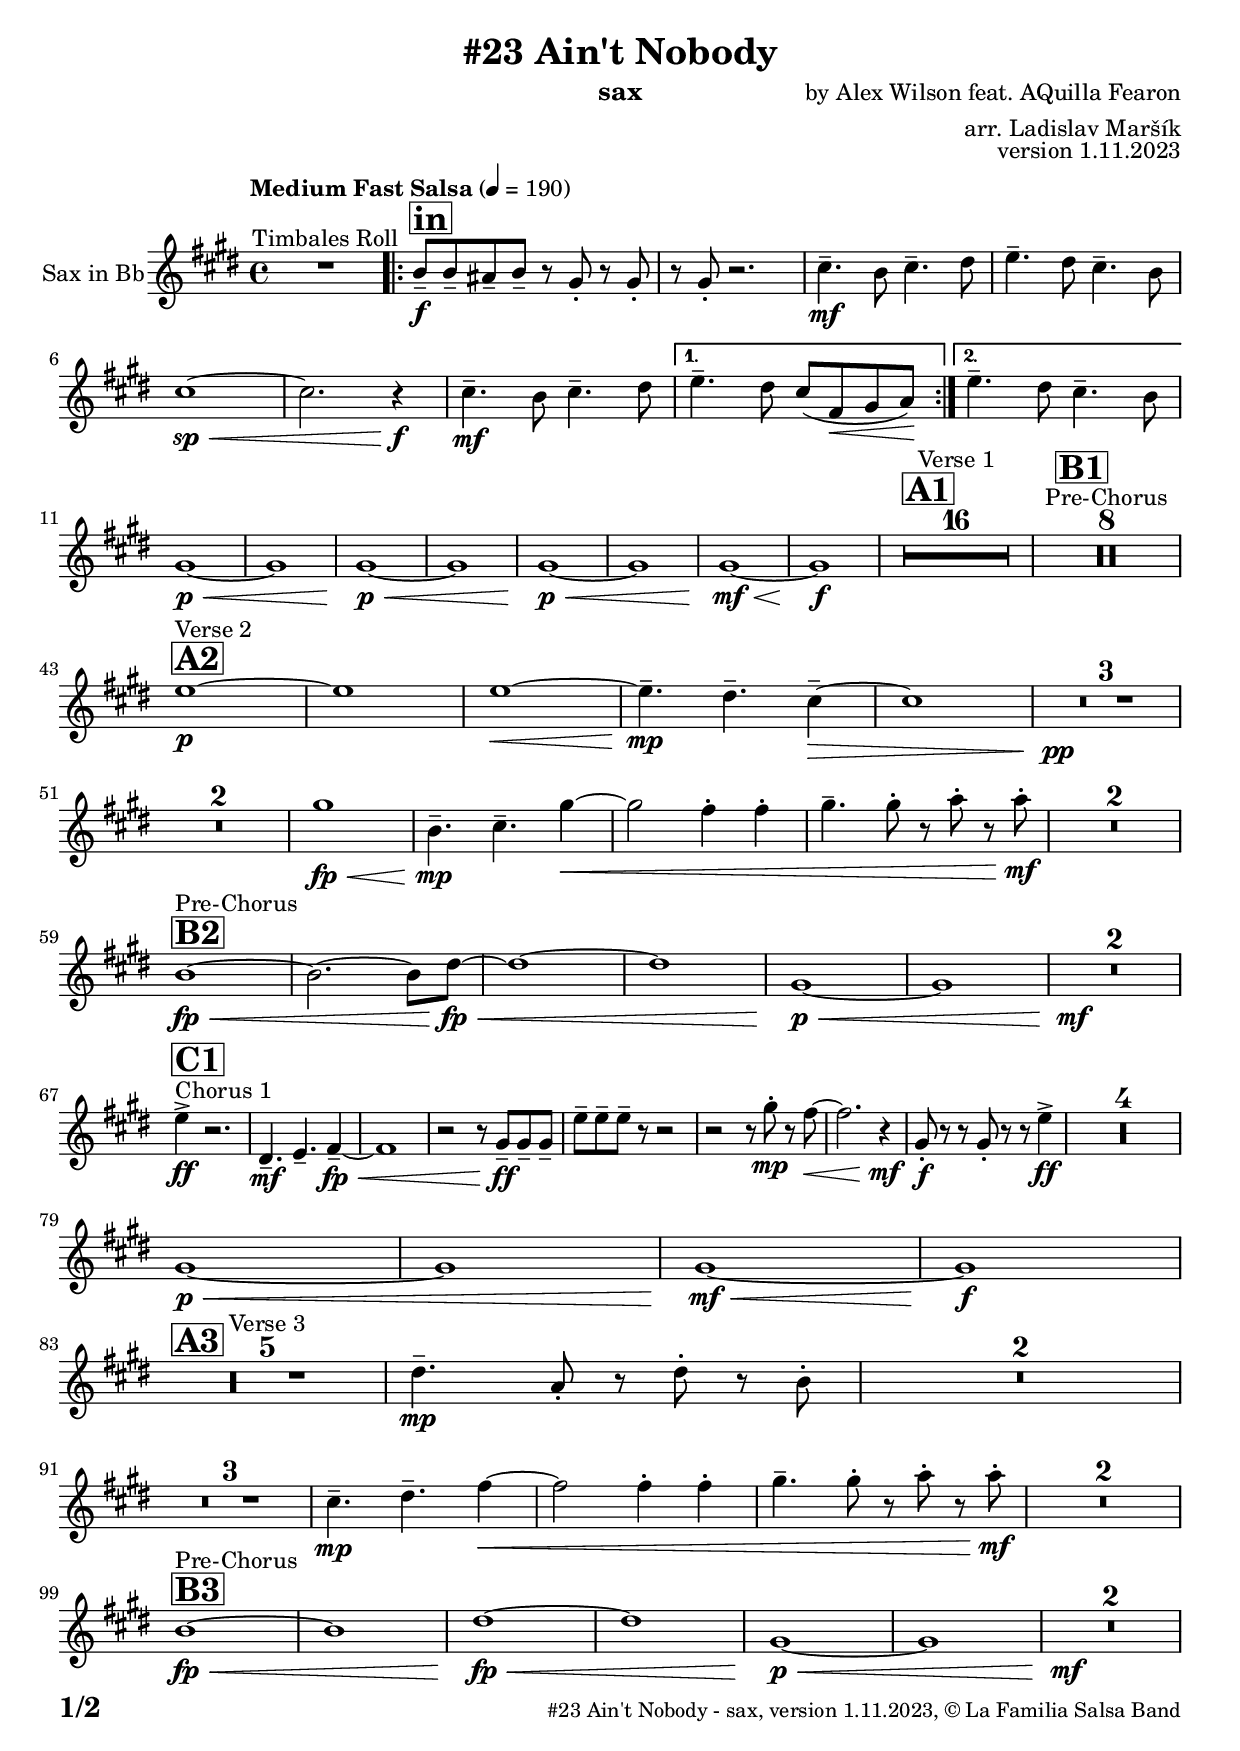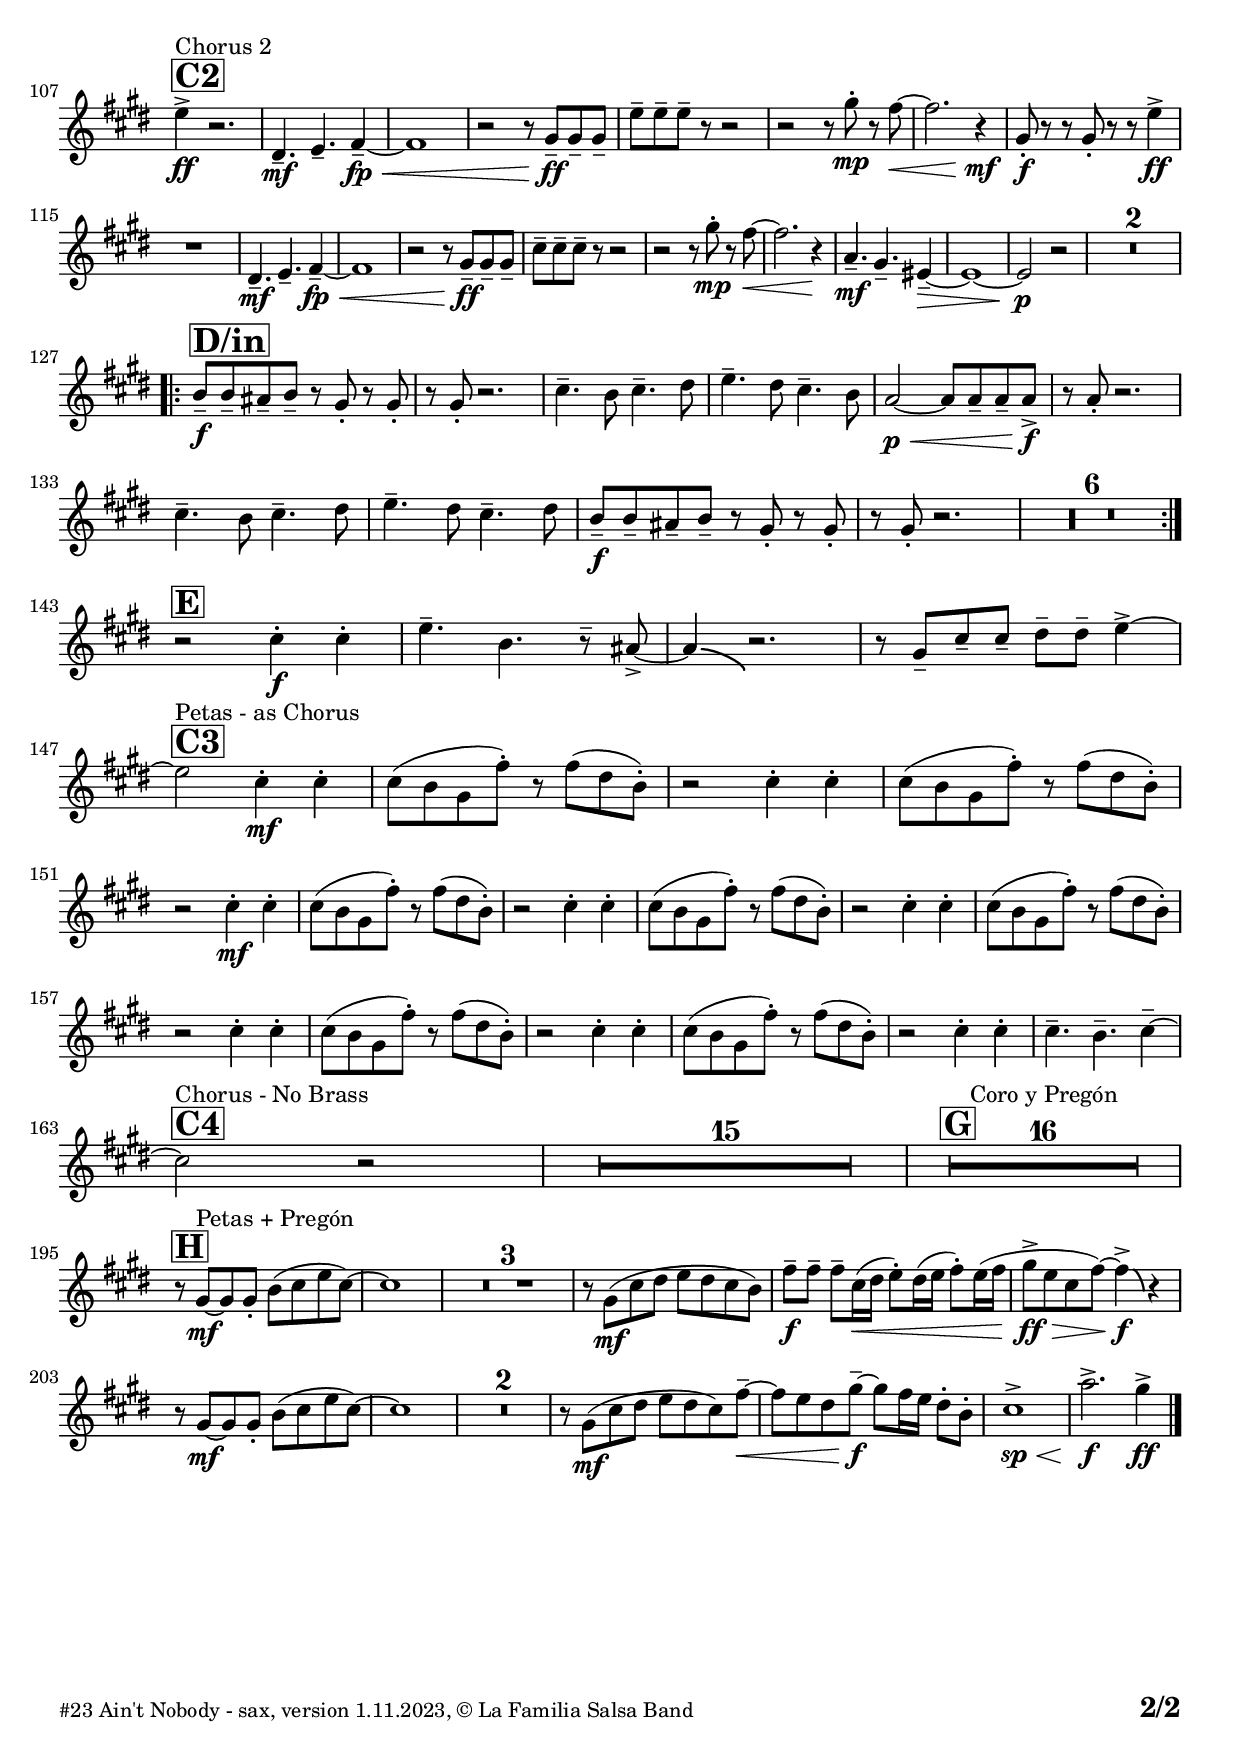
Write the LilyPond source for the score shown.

\version "2.24.0"

% Sheet revision 2022_09


\header {
  title = "#23 Ain't Nobody"
  instrument = "sax"
  composer = "by Alex Wilson feat. AQuilla Fearon"
  arranger = "arr. Ladislav Maršík"
  opus = "version 1.11.2023"
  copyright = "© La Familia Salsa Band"
}

inst =
#(define-music-function
  (string)
  (string?)
  #{ <>^\markup \abs-fontsize #16 \bold \box #string #})

makePercent = #(define-music-function (note) (ly:music?)
                 (make-music 'PercentEvent 'length (ly:music-length note)))

#(define (test-stencil grob text)
   (let* ((orig (ly:grob-original grob))
          (siblings (ly:spanner-broken-into orig)) ; have we been split?
          (refp (ly:grob-system grob))
          (left-bound (ly:spanner-bound grob LEFT))
          (right-bound (ly:spanner-bound grob RIGHT))
          (elts-L (ly:grob-array->list (ly:grob-object left-bound 'elements)))
          (elts-R (ly:grob-array->list (ly:grob-object right-bound 'elements)))
          (break-alignment-L
           (filter
            (lambda (elt) (grob::has-interface elt 'break-alignment-interface))
            elts-L))
          (break-alignment-R
           (filter
            (lambda (elt) (grob::has-interface elt 'break-alignment-interface))
            elts-R))
          (break-alignment-L-ext (ly:grob-extent (car break-alignment-L) refp X))
          (break-alignment-R-ext (ly:grob-extent (car break-alignment-R) refp X))
          (num
           (markup text))
          (num
           (if (or (null? siblings)
                   (eq? grob (car siblings)))
               num
               (make-parenthesize-markup num)))
          (num (grob-interpret-markup grob num))
          (num-stil-ext-X (ly:stencil-extent num X))
          (num-stil-ext-Y (ly:stencil-extent num Y))
          (num (ly:stencil-aligned-to num X CENTER))
          (num
           (ly:stencil-translate-axis
            num
            (+ (interval-length break-alignment-L-ext)
               (* 0.5
                  (- (car break-alignment-R-ext)
                     (cdr break-alignment-L-ext))))
            X))
          (bracket-L
           (markup
            #:path
            0.1 ; line-thickness
            `((moveto 0.5 ,(* 0.5 (interval-length num-stil-ext-Y)))
              (lineto ,(* 0.5
                          (- (car break-alignment-R-ext)
                             (cdr break-alignment-L-ext)
                             (interval-length num-stil-ext-X)))
                      ,(* 0.5 (interval-length num-stil-ext-Y)))
              (closepath)
              (rlineto 0.0
                       ,(if (or (null? siblings) (eq? grob (car siblings)))
                            -1.0 0.0)))))
          (bracket-R
           (markup
            #:path
            0.1
            `((moveto ,(* 0.5
                          (- (car break-alignment-R-ext)
                             (cdr break-alignment-L-ext)
                             (interval-length num-stil-ext-X)))
                      ,(* 0.5 (interval-length num-stil-ext-Y)))
              (lineto 0.5
                      ,(* 0.5 (interval-length num-stil-ext-Y)))
              (closepath)
              (rlineto 0.0
                       ,(if (or (null? siblings) (eq? grob (last siblings)))
                            -1.0 0.0)))))
          (bracket-L (grob-interpret-markup grob bracket-L))
          (bracket-R (grob-interpret-markup grob bracket-R))
          (num (ly:stencil-combine-at-edge num X LEFT bracket-L 0.4))
          (num (ly:stencil-combine-at-edge num X RIGHT bracket-R 0.4)))
     num))

#(define-public (Measure_attached_spanner_engraver context)
   (let ((span '())
         (finished '())
         (event-start '())
         (event-stop '()))
     (make-engraver
      (listeners ((measure-counter-event engraver event)
                  (if (= START (ly:event-property event 'span-direction))
                      (set! event-start event)
                      (set! event-stop event))))
      ((process-music trans)
       (if (ly:stream-event? event-stop)
           (if (null? span)
               (ly:warning "You're trying to end a measure-attached spanner but you haven't started one.")
               (begin (set! finished span)
                 (ly:engraver-announce-end-grob trans finished event-start)
                 (set! span '())
                 (set! event-stop '()))))
       (if (ly:stream-event? event-start)
           (begin (set! span (ly:engraver-make-grob trans 'MeasureCounter event-start))
             (set! event-start '()))))
      ((stop-translation-timestep trans)
       (if (and (ly:spanner? span)
                (null? (ly:spanner-bound span LEFT))
                (moment<=? (ly:context-property context 'measurePosition) ZERO-MOMENT))
           (ly:spanner-set-bound! span LEFT
                                  (ly:context-property context 'currentCommandColumn)))
       (if (and (ly:spanner? finished)
                (moment<=? (ly:context-property context 'measurePosition) ZERO-MOMENT))
           (begin
            (if (null? (ly:spanner-bound finished RIGHT))
                (ly:spanner-set-bound! finished RIGHT
                                       (ly:context-property context 'currentCommandColumn)))
            (set! finished '())
            (set! event-start '())
            (set! event-stop '()))))
      ((finalize trans)
       (if (ly:spanner? finished)
           (begin
            (if (null? (ly:spanner-bound finished RIGHT))
                (set! (ly:spanner-bound finished RIGHT)
                      (ly:context-property context 'currentCommandColumn)))
            (set! finished '())))
       (if (ly:spanner? span)
           (begin
            (ly:warning "I think there's a dangling measure-attached spanner :-(")
            (ly:grob-suicide! span)
            (set! span '())))))))

\layout {
  \context {
    \Staff
    \consists #Measure_attached_spanner_engraver
    \override MeasureCounter.font-encoding = #'latin1
    \override MeasureCounter.font-size = 0
    \override MeasureCounter.outside-staff-padding = 2
    \override MeasureCounter.outside-staff-horizontal-padding = #0
  }
}

repeatBracket = #(define-music-function
                  (parser location N note)
                  (number? ly:music?)
                  #{
                    \override Staff.MeasureCounter.stencil =
                    #(lambda (grob) (test-stencil grob #{ #(string-append(number->string N) "x") #} ))
                    \startMeasureCount
                    \repeat volta #N { $note }
                    \stopMeasureCount
                  #}
                  )

Sax = \new Voice
\transpose c a'
%\transpose c d
\relative c' {
  \set Staff.instrumentName = \markup {
    \center-align { "Sax in Bb" }
  }
  \set Staff.midiInstrument = "alto sax"
  \set Staff.midiMaximumVolume = #0.9

  \key e \minor
  \time 4/4
  \tempo "Medium Fast Salsa" 4 = 190

  R1 ^\markup { "Timbales Roll" }
  
  \inst "in"
  \repeat volta 2 { 
    d,8 \f -- d -- cis -- d --  r b -. r b -. |
    r b -. r2. |
    e4. \mf -- d8 e4. -- fis8  |
    g4. -- fis8 e4. -- d8 |
    e1 \sp \< ~ |
    e2. r4 \f \! |
    e4. \mf -- d8 e4. -- fis8  |
  }
    \alternative { 
    {
      g4. -- fis8 e ( a, \< b c \! ) |
    } 
    {
      g'4. -- fis8 e4. -- d8 |
    }
  }
  \break
  b1 \p \< ~ |
  b1 |
  b1 \p \< ~ |
  b1 |
  b1 \! \p \< ~ |
  b1 |
  b1  \! \mf \< ~ |
  b1 \! \f |
  
  \inst "A1"
  \set Score.skipBars = ##t R1*16 ^\markup { "Verse 1" }
  
  \inst "B1"
  \set Score.skipBars = ##t R1*8 ^\markup { "Pre-Chorus" }
  
  \break
  \inst "A2" 
  g'1 \p ^\markup { "Verse 2" }  ~ |
  g1  |
  g1 \< ~ |
  g4.\mp -- fis4. -- e4 -- ~ \> |
  e1 |
  R1 * 3 \pp \! | \break
  R1 * 2
  b'1 \! \fp \< ||
  d,4.\! \mp -- e4. -- b'4 ~ \< |
  b2 a4 -. a4 -. |
  b4. -- b8 -. r c -. r c -. \mf \! |
  R1 * 2
  \break
  \inst "B2"
  d,1 ^\markup { "Pre-Chorus" } \fp \< ~ |
  d2. ~ d8 fis \! \fp \< ~ |
  fis1 ~ |
  fis1 |
  b,1 \p \< ~ |
  b1 |
  R1*2 \! \mf
  \break
  s1 * 0
  ^\markup { "Chorus 1" }
  \inst "C1"
  g'4 \accent \ff r2. |
  fis,4. -- \mf g4. -- a4 -- ~ \fp \< |
  a1 |
  r2 r8 b8 \ff -- b -- b -- |
  g' -- g -- g -- r8 r2 |
  r2 r8 b -. \mp r a ~ \< |
  a2. r4 \! \mf |
  b,8 \f \! -. r r b -. r r g'4 \ff \accent |
  R1*4
  
  \break
  b,1 \p \< ~ |
  b1 |
  b1  \! \mf \< ~ |
  b1 \! \f |
  \break

  \inst "A3"
  R1 * 5 ^\markup { "Verse 3" } 
  fis'4. \mp -- c8 -. r fis -. r  d -. |
  R1 * 2 \break
  R1 * 3
  e4.\! \mp -- fis4. -- a4 ~ \< ||
  a2 a4 -. a4 -. |
  b4. -- b8 -. r c -. r c -. \mf \! |
  R1 * 2 \break

  \inst "B3"
  d,1 ^\markup { "Pre-Chorus" } \fp \< ~ |
  d1 |
  fis1 \! \fp \< ~ |
  fis1 |
  b,1 \p \< ~ |
  b1 |
  R1*2 \! \mf \break
  
    \inst "C2"
    s1*0 ^\markup { "Chorus 2" }
   g'4 \accent \ff r2. |
  fis,4. -- \mf g4. -- a4 -- ~ \fp \< |
  a1 |
  r2 r8 b8 \ff -- b -- b -- |
  g' -- g -- g -- r8 r2 |
  r2 r8 b -. \mp r a ~ \< |
  a2. r4 \! \mf |
  b,8 \f \! -. r r b -. r r g'4 \ff \accent | \break
  R1 |
  fis,4. -- \mf g4. -- a4 -- ~ \fp \< |
  a1 |
  r2 r8 b8 \ff -- b -- b -- |
  e -- e -- e -- r8 r2 |
  r2 r8 b' -. \mp r a ~ \< |
  a2. r4 \! |
  c,4. -- \mf b4. -- gis4 -- \> ~ |
  gis1 ~ |
  gis2 \p r2 |
  R1 * 2 \break
  
  \inst "D/in"
  \repeat volta 2 { 
     d'8 \f -- d -- cis -- d --  r b -. r b -. |
    r b -. r2. |
    e4. -- d8 e4. -- fis8  |
    g4. -- fis8 e4. -- d8 |
    c2 \p \< ~ c8 c -- c -- c -> \f |
    r8 c -. r2.  |
    e4. -- d8 e4. -- fis8  |
    g4. -- fis8 e4. -- fis8 |
    d8 \f -- d -- cis -- d --  r b -. r b -. |
    r b -. r2. |
    R1*6 \break
  }
  
  \inst "E"
  r2 e4 \f -. e -. |
  g4. -- d4. r8 -- cis8 -> ~ |
  cis4 \bendAfter #-4 r2. |
  r8 b -- e -- e -- fis -- fis -- g4 -> ~ | \break
  
  \inst "C3"
  g2 ^\markup { "Petas - as Chorus" } e4 -. \mf e -. |
  e8 ( d b a' -. ) r a ( fis d -. ) |
  r2 e4 -. e -. |
  e8 ( d b a' -. ) r a ( fis d -. ) | \break
  r2 e4 -. \mf e -. |
  e8 ( d b a' -. ) r a ( fis d -. ) |
  r2 e4 -. e -. |
  e8 ( d b a' -. ) r a ( fis d -. ) |
  r2 e4 -. e -. |
  e8 ( d b a' -. ) r a ( fis d -. ) | \break
  r2 e4 -. e -. |
  e8 ( d b a' -. ) r a ( fis d -. ) |
  r2 e4 -. e -. |
  e8 ( d b a' -. ) r a ( fis d -. ) |
  r2 e4 -. e -. |
  e4. -- d4. -- e4 ~ -- | \break 
   \inst "C4"
  e2 ^\markup { "Chorus - No Brass" } r2 |
  R1 * 15 | 
  \inst "G"
  R1 * 16 ^\markup { "Coro y Pregón" }  | \break
  \inst "H"
  r8 b \mf ~ ^\markup { "Petas + Pregón" } b8 b -. d ( e g e ~ ) |
  e1 |
  R1 * 3 |
  r8 b \mf ( e fis g fis e d ) |
  a' \f -- a -- a -- e16 ( \< fis g8 -. ) fis16 ( g a8 -. ) g16 ( a |
  b8 \ff -> \> g e a8 ) ~ a4 \bendAfter #-4 -> \f r4 | \break
  r8 b, \mf ~ b8 b -. d ( e g e ~ ) |
  e1 |
  R1* 2  |
  r8 b \mf ( e fis g fis e ) a \< -- ~ |
  a g fis b \f -- ~ b a16 g fis8 -. d -. |
  e1 \sp \< -> |
  c'2. \f -> b4 -> \ff |
  
  \label #'lastPage
  \bar "|."  
  
  
  \label #'lastPage
  \bar "|."  
  
  \label #'lastPage
  \bar "|."
}

\score {
  \compressMMRests \new Staff \with {
    \consists "Volta_engraver"
  }
  {
    \Sax
  }
  \layout {
    \context {
      \Score
      \remove "Volta_engraver"
    }
  }
}


\paper {
  system-system-spacing =
  #'((basic-distance . 14)
     (minimum-distance . 10)
     (padding . 1)
     (stretchability . 60))
  between-system-padding = #2
  bottom-margin = 5\mm

  print-first-page-number = ##t
  oddHeaderMarkup = \markup \fill-line { " " }
  evenHeaderMarkup = \markup \fill-line { " " }
  oddFooterMarkup = \markup {
    \fill-line {
      \bold \fontsize #2
      \concat { \fromproperty #'page:page-number-string "/" \page-ref #'lastPage "0" "?" }

      \fontsize #-1
      \concat { \fromproperty #'header:title " - " \fromproperty #'header:instrument ", " \fromproperty #'header:opus ", " \fromproperty #'header:copyright }
    }
  }
  evenFooterMarkup = \markup {
    \fill-line {
      \fontsize #-1
      \concat { \fromproperty #'header:title " - " \fromproperty #'header:instrument ", " \fromproperty #'header:opus ", " \fromproperty #'header:copyright }

      \bold \fontsize #2
      \concat { \fromproperty #'page:page-number-string "/" \page-ref #'lastPage "0" "?" }
    }
  }
}